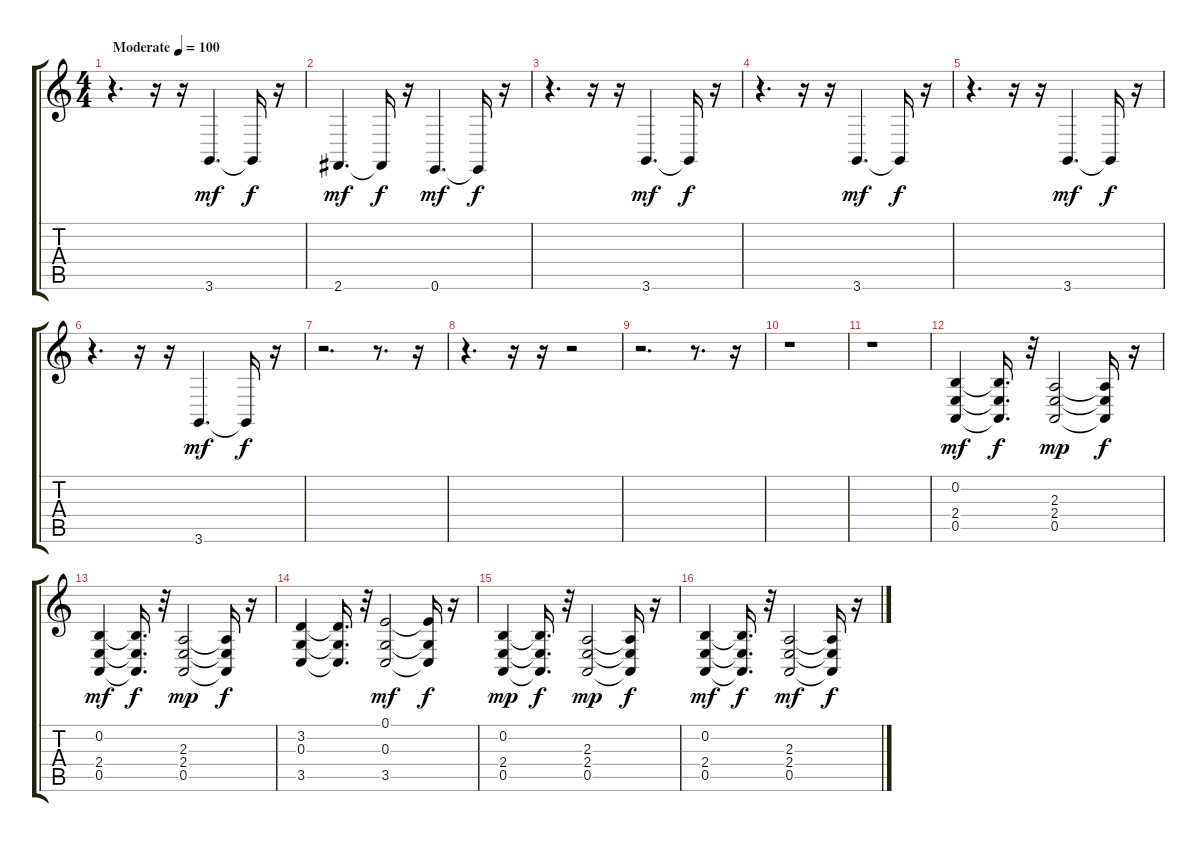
\track "" {instrument acousticgrandpiano}
\staff {score tabs}
\tuning (E4 B3 G3 D3 A2 E2) {hide}
\ts (4 4)
\tempo (100 "Moderate")
\clef g2
\ks c
r.4{d dy mf instrument acousticgrandpiano} r.16 r.16 3.6.4{d} 3.6{t}.16{dy f} r.16 |
2.6.4{d dy mf} 2.6{t}.16{dy f} r.16 0.6.4{d dy mf} 0.6{t}.16{dy f} r.16 |
r.4{d} r.16 r.16 3.6.4{d dy mf} 3.6{t}.16{dy f} r.16 |
r.4{d} r.16 r.16 3.6.4{d dy mf} 3.6{t}.16{dy f} r.16 |
r.4{d} r.16 r.16 3.6.4{d dy mf} 3.6{t}.16{dy f} r.16 |
r.4{d} r.16 r.16 3.6.4{d dy mf} 3.6{t}.16{dy f} r.16 |
r.2{d} r.8{d} r.16 |
r.4{d} r.16 r.16 r.2 |
r.2{d} r.8{d} r.16 |
r.1 |
r.1 |
(0.2 2.4 0.5).4{dy mf} (0.2{t} 2.4{t} 0.5{t}).16{d dy f} r.32 (2.3 2.4 0.5).2{dy mp} (2.3{t} 2.4{t} 0.5{t}).16{dy f} r.16 |
(0.2 2.4 0.5).4{dy mf} (0.2{t} 2.4{t} 0.5{t}).16{d dy f} r.32 (2.3 2.4 0.5).2{dy mp} (2.3{t} 2.4{t} 0.5{t}).16{dy f} r.16 |
(3.2 0.3 3.5).4 (3.2{t} 0.3{t} 3.5{t}).16{d} r.32 (0.1 0.3 3.5).2{dy mf} (0.1{t} 0.3{t} 3.5{t}).16{dy f} r.16 |
(0.2 2.4 0.5).4{dy mp} (0.2{t} 2.4{t} 0.5{t}).16{d dy f} r.32 (2.3 2.4 0.5).2{dy mp} (2.3{t} 2.4{t} 0.5{t}).16{dy f} r.16 |
(0.2 2.4 0.5).4{dy mf} (0.2{t} 2.4{t} 0.5{t}).16{d dy f} r.32 (2.3 2.4 0.5).2{dy mf} (2.3{t} 2.4{t} 0.5{t}).16{dy f} r.16
